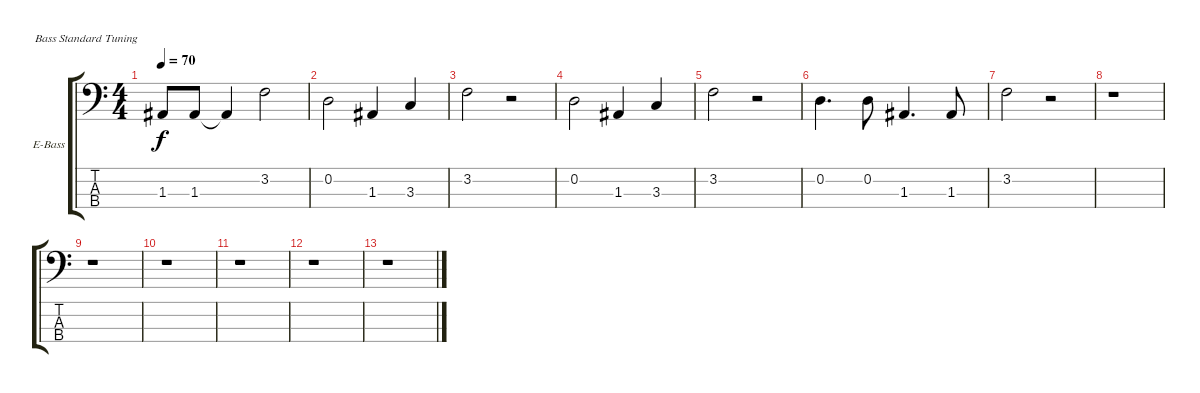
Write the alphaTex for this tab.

\bracketExtendMode groupsimilarinstruments
\firstSystemTrackNameOrientation horizontal
\otherSystemsTrackNameOrientation horizontal
\track ("Bass" "E-Bass") {instrument electricbassfinger}
\staff {score tabs}
\tuning (G2 D2 A1 E1)
\ts (4 4)
\tempo 70
\clef f4
\ks c
1.3.8{dy f} 1.3.8 1.3{t}.4 3.2.2 |
0.2.2 1.3.4 3.3.4 |
3.2.2 r.2 |
0.2.2 1.3.4 3.3.4 |
3.2.2 r.2 |
0.2.4{d} 0.2.8 1.3.4{d} 1.3.8 |
3.2.2 r.2 |
r.1 |
r.1 |
r.1 |
r.1 |
r.1 |
r.1
